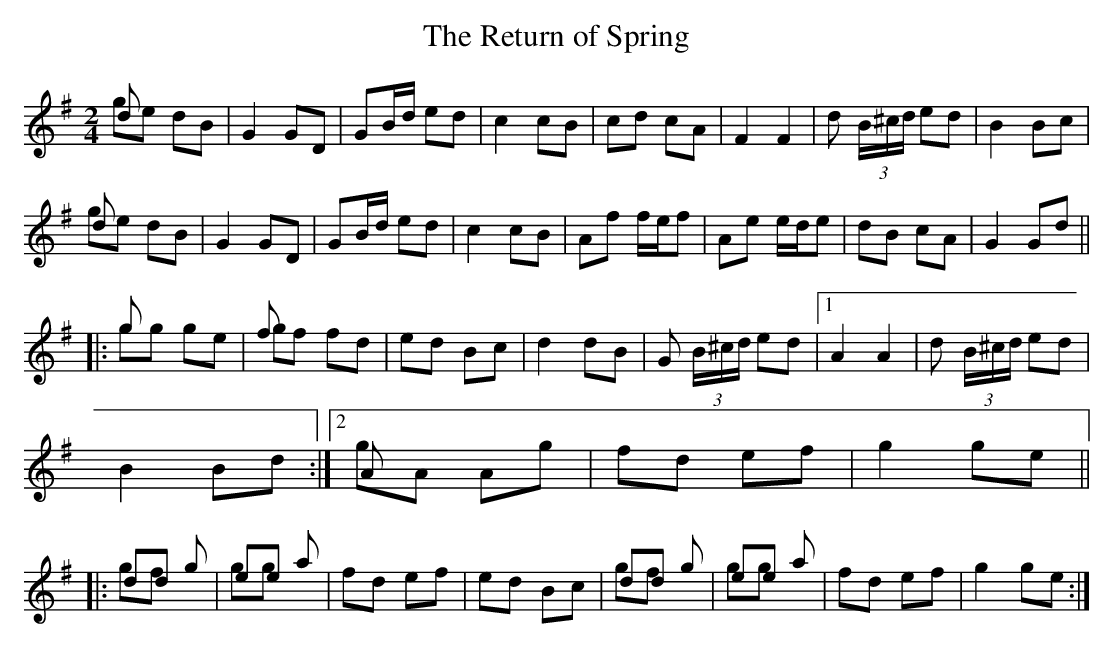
X:1
T:Return of Spring, The
M:2/4
L:1/8
K:G
d&gt;e dB|G2 GD|GB/d/ ed|c2 cB|cd cA|F2 F2|d (3B/^c/d/ ed|B2 Bc|
d&gt;e dB|G2 GD|GB/d/ ed|c2 cB|Af f/e/f|Ae e/d/e|dB cA|G2 Gd||
|:g&gt;g ge|f&gt;f fd|ed Bc|d2 dB|G (3B/^c/d/ ed|1 A2 A2|d (3B/^c/d/ ed|
B2 Bd:|2 A&gt;A Ag|fd ef|g2 ge||
|:dd g&gt;f|ee a&gt;g|fd ef|ed Bc|dd g&gt;f|ee a&gt;g|fd ef|g2 ge:|
